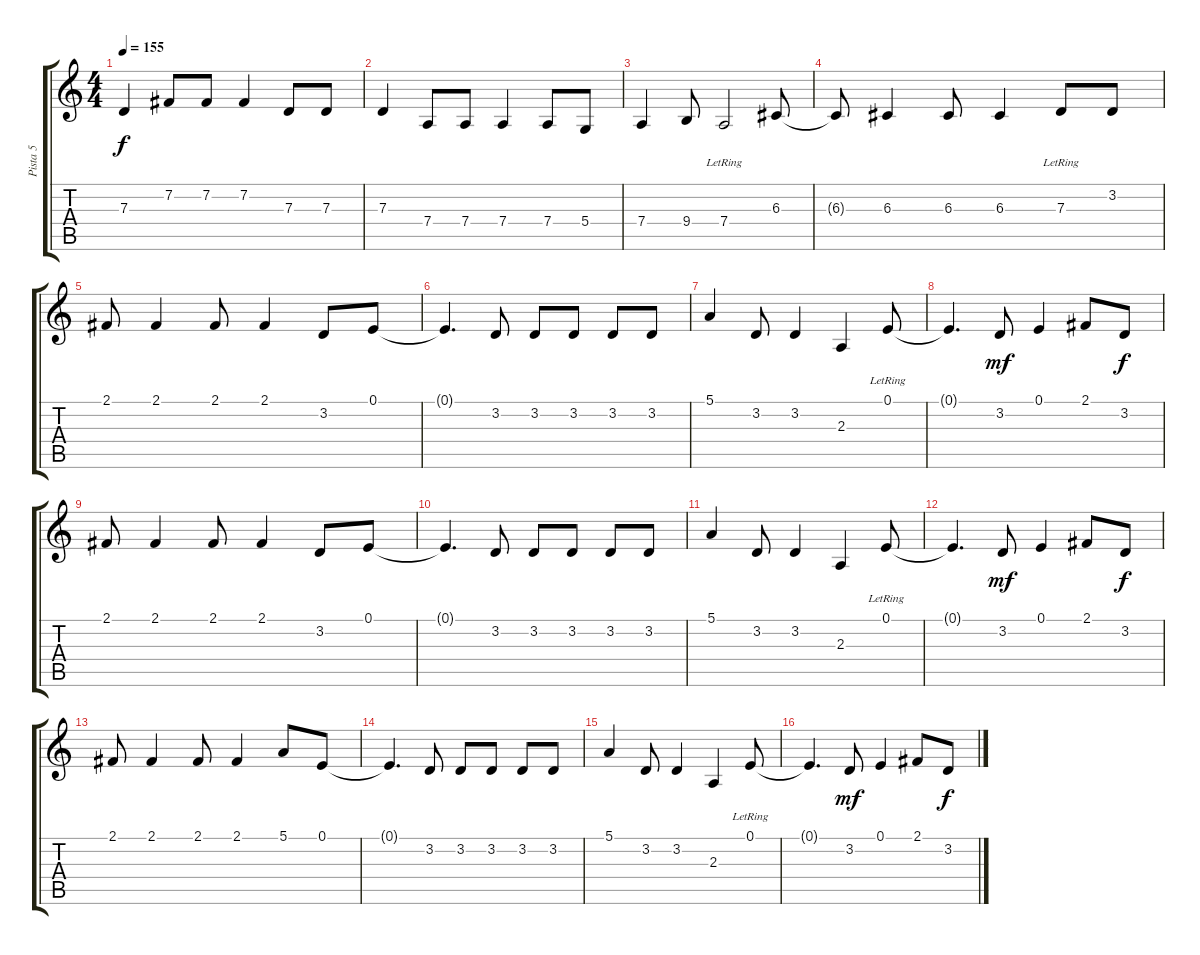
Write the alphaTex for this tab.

\track ("Pista 5" "Pista 5") {instrument electricgrandpiano}
\staff {score tabs}
\tuning (E4 B3 G3 D3 A2 E2) {hide}
\ts (4 4)
\tempo 155
\clef g2
\ks c
7.3{t}.4{dy f} 7.2.8 7.2.8 7.2.4 7.3.8 7.3.8 |
7.3.4 7.4.8 7.4.8 7.4.4 7.4.8 5.4.8 |
7.4.4 9.4.8 7.4{lr}.2 6.3.8 |
6.3{t}.8 6.3.4 6.3.8 6.3.4 7.3{lr}.8 3.2.8 |
2.1.8 2.1.4 2.1.8 2.1.4 3.2.8 0.1.8 |
0.1{t}.4{d} 3.2.8 3.2.8 3.2.8 3.2.8 3.2.8 |
5.1.4 3.2.8 3.2.4 2.3.4 0.1{lr}.8 |
0.1{t}.4{d} 3.2.8{dy mf} 0.1.4 2.1.8 3.2.8{dy f} |
2.1.8 2.1.4 2.1.8 2.1.4 3.2.8 0.1.8 |
0.1{t}.4{d} 3.2.8 3.2.8 3.2.8 3.2.8 3.2.8 |
5.1.4 3.2.8 3.2.4 2.3.4 0.1{lr}.8 |
0.1{t}.4{d} 3.2.8{dy mf} 0.1.4 2.1.8 3.2.8{dy f} |
2.1.8 2.1.4 2.1.8 2.1.4 5.1.8 0.1.8 |
0.1{t}.4{d} 3.2.8 3.2.8 3.2.8 3.2.8 3.2.8 |
5.1.4 3.2.8 3.2.4 2.3.4 0.1{lr}.8 |
0.1{t}.4{d} 3.2.8{dy mf} 0.1.4 2.1.8 3.2.8{dy f}
